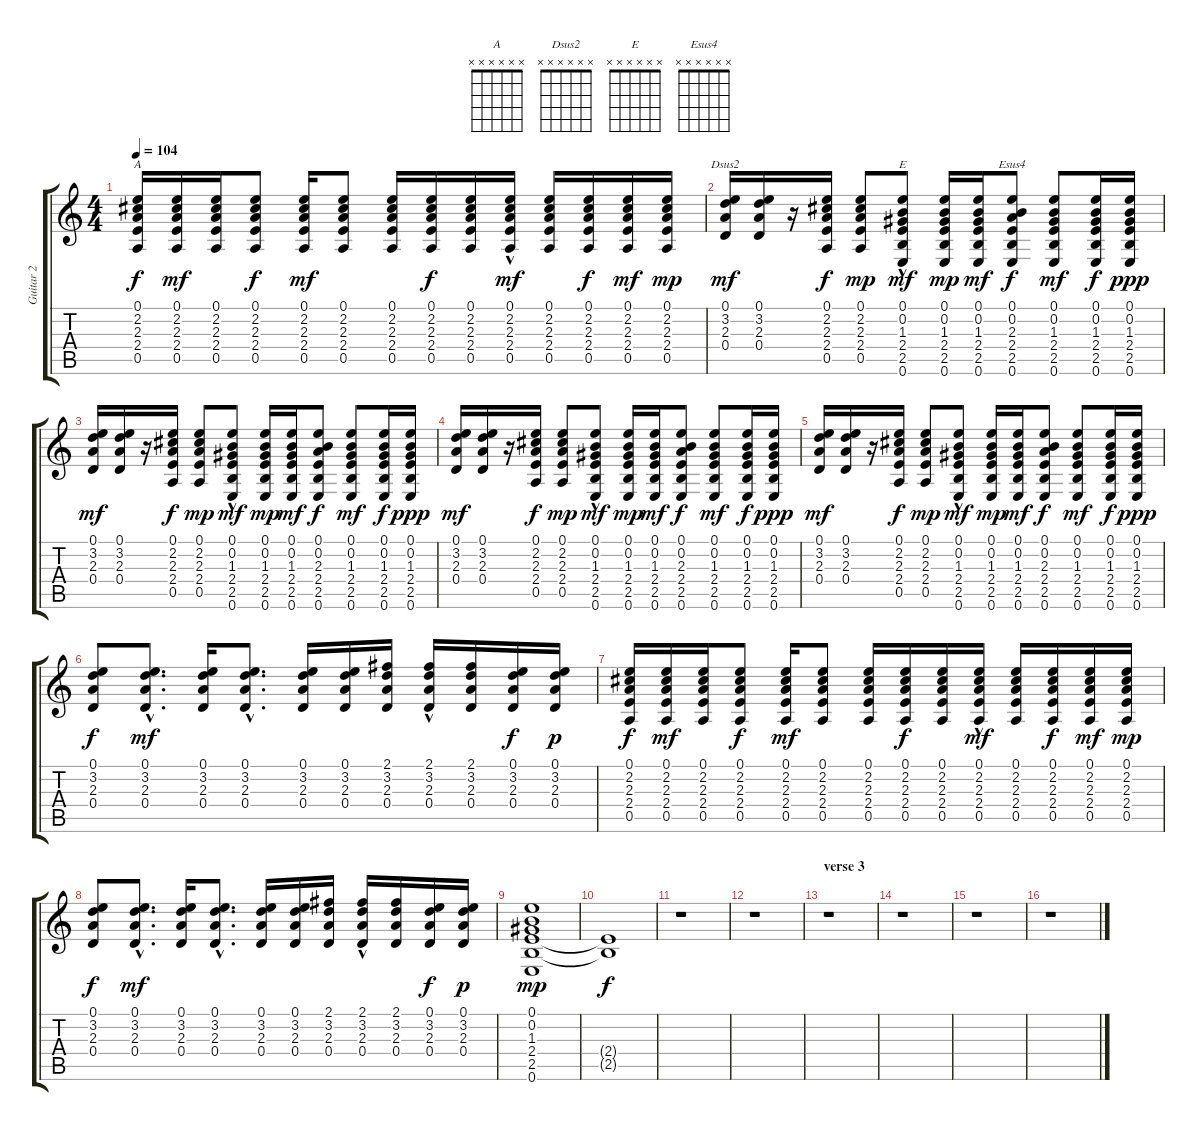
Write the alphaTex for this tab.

\track ("Guitar 2" "Guitar 2") {instrument acousticguitarsteel}
\staff {score tabs}
\tuning (E4 B3 G3 D3 A2 E2) {hide}
\chord ("A" x x x x x x)
\chord ("Dsus2" x x x x x x)
\chord ("E" x x x x x x)
\chord ("Esus4" x x x x x x)
\ts (4 4)
\tempo 104
\clef g2
\ks c
(0.1 2.2 2.3 2.4 0.5).16{ch "A" dy f} (0.1 2.2 2.3 2.4 0.5).16{dy mf} (0.1 2.2 2.3 2.4 0.5).16 (0.1 2.2 2.3 2.4 0.5).8{dy f} (0.1 2.2 2.3 2.4 0.5).16{dy mf} (0.1 2.2 2.3 2.4 0.5).8 (0.1 2.2 2.3 2.4 0.5).16 (0.1 2.2 2.3 2.4 0.5).16{dy f} (0.1 2.2 2.3 2.4 0.5).16 (0.1 2.2 2.3 2.4 0.5{hac}).16{dy mf} (0.1 2.2 2.3 2.4 0.5).16 (0.1 2.2 2.3 2.4 0.5).16{dy f} (0.1 2.2 2.3 2.4 0.5).16{dy mf} (0.1 2.2 2.3 2.4 0.5).16{dy mp} |
(0.1 3.2 2.3 0.4).16{ch "Dsus2" dy mf} (0.1 3.2 2.3 0.4).16 r.16 (0.1 2.2 2.3 2.4 0.5).16{dy f} (0.1 2.2 2.3 2.4 0.5).8{dy mp} (0.1 0.2 1.3{hac} 2.4{hac} 2.5{hac} 0.6).8{ch "E" dy mf} (0.1 0.2 1.3 2.4 2.5 0.6).16{dy mp} (0.1 0.2 1.3 2.4 2.5 0.6).16{dy mf} (0.1 0.2 2.3 2.4 2.5 0.6).8{ch "Esus4" dy f} (0.1 0.2 1.3 2.4 2.5 0.6).8{dy mf} (0.1 0.2 1.3 2.4 2.5 0.6).16{dy f} (0.1 0.2 1.3 2.4 2.5 0.6).16{dy ppp} |
(0.1 3.2 2.3 0.4).16{dy mf} (0.1 3.2 2.3 0.4).16 r.16 (0.1 2.2 2.3 2.4 0.5).16{dy f} (0.1 2.2 2.3 2.4 0.5).8{dy mp} (0.1 0.2 1.3{hac} 2.4{hac} 2.5{hac} 0.6).8{dy mf} (0.1 0.2 1.3 2.4 2.5 0.6).16{dy mp} (0.1 0.2 1.3 2.4 2.5 0.6).16{dy mf} (0.1 0.2 2.3 2.4 2.5 0.6).8{dy f} (0.1 0.2 1.3 2.4 2.5 0.6).8{dy mf} (0.1 0.2 1.3 2.4 2.5 0.6).16{dy f} (0.1 0.2 1.3 2.4 2.5 0.6).16{dy ppp} |
(0.1 3.2 2.3 0.4).16{dy mf} (0.1 3.2 2.3 0.4).16 r.16 (0.1 2.2 2.3 2.4 0.5).16{dy f} (0.1 2.2 2.3 2.4 0.5).8{dy mp} (0.1 0.2 1.3{hac} 2.4{hac} 2.5{hac} 0.6).8{dy mf} (0.1 0.2 1.3 2.4 2.5 0.6).16{dy mp} (0.1 0.2 1.3 2.4 2.5 0.6).16{dy mf} (0.1 0.2 2.3 2.4 2.5 0.6).8{dy f} (0.1 0.2 1.3 2.4 2.5 0.6).8{dy mf} (0.1 0.2 1.3 2.4 2.5 0.6).16{dy f} (0.1 0.2 1.3 2.4 2.5 0.6).16{dy ppp} |
(0.1 3.2 2.3 0.4).16{dy mf} (0.1 3.2 2.3 0.4).16 r.16 (0.1 2.2 2.3 2.4 0.5).16{dy f} (0.1 2.2 2.3 2.4 0.5).8{dy mp} (0.1 0.2 1.3{hac} 2.4{hac} 2.5{hac} 0.6).8{dy mf} (0.1 0.2 1.3 2.4 2.5 0.6).16{dy mp} (0.1 0.2 1.3 2.4 2.5 0.6).16{dy mf} (0.1 0.2 2.3 2.4 2.5 0.6).8{dy f} (0.1 0.2 1.3 2.4 2.5 0.6).8{dy mf} (0.1 0.2 1.3 2.4 2.5 0.6).16{dy f} (0.1 0.2 1.3 2.4 2.5 0.6).16{dy ppp} |
(0.1 3.2 2.3 0.4).8{dy f} (0.1{hac} 3.2{hac} 2.3{hac} 0.4{hac}).8{d dy mf} (0.1 3.2 2.3 0.4).16 (0.1{hac} 3.2{hac} 2.3 0.4{hac}).8{d} (0.1 3.2 2.3 0.4).16 (0.1 3.2 2.3 0.4).16 (2.1 3.2 2.3 0.4).16 (2.1 3.2 2.3{hac} 0.4).16 (2.1 3.2 2.3 0.4).16 (0.1 3.2 2.3 0.4).16{dy f} (0.1 3.2 2.3 0.4).16{dy p} |
(0.1 2.2 2.3 2.4 0.5).16{dy f} (0.1 2.2 2.3 2.4 0.5).16{dy mf} (0.1 2.2 2.3 2.4 0.5).16 (0.1 2.2 2.3 2.4 0.5).8{dy f} (0.1 2.2 2.3 2.4 0.5).16{dy mf} (0.1 2.2 2.3 2.4 0.5).8 (0.1 2.2 2.3 2.4 0.5).16 (0.1 2.2 2.3 2.4 0.5).16{dy f} (0.1 2.2 2.3 2.4 0.5).16 (0.1 2.2 2.3 2.4 0.5{hac}).16{dy mf} (0.1 2.2 2.3 2.4 0.5).16 (0.1 2.2 2.3 2.4 0.5).16{dy f} (0.1 2.2 2.3 2.4 0.5).16{dy mf} (0.1 2.2 2.3 2.4 0.5).16{dy mp} |
(0.1 3.2 2.3 0.4).8{dy f} (0.1{hac} 3.2{hac} 2.3{hac} 0.4{hac}).8{d dy mf} (0.1 3.2 2.3 0.4).16 (0.1{hac} 3.2{hac} 2.3 0.4{hac}).8{d} (0.1 3.2 2.3 0.4).16 (0.1 3.2 2.3 0.4).16 (2.1 3.2 2.3 0.4).16 (2.1 3.2 2.3{hac} 0.4).16 (2.1 3.2 2.3 0.4).16 (0.1 3.2 2.3 0.4).16{dy f} (0.1 3.2 2.3 0.4).16{dy p} |
(0.1 0.2 1.3 2.4 2.5 0.6).1{dy mp} |
(2.4{t} 2.5{t}).1{dy f} |
r.1 |
r.1 |
\section ("" "verse 3")
r.1 |
r.1 |
r.1 |
r.1
